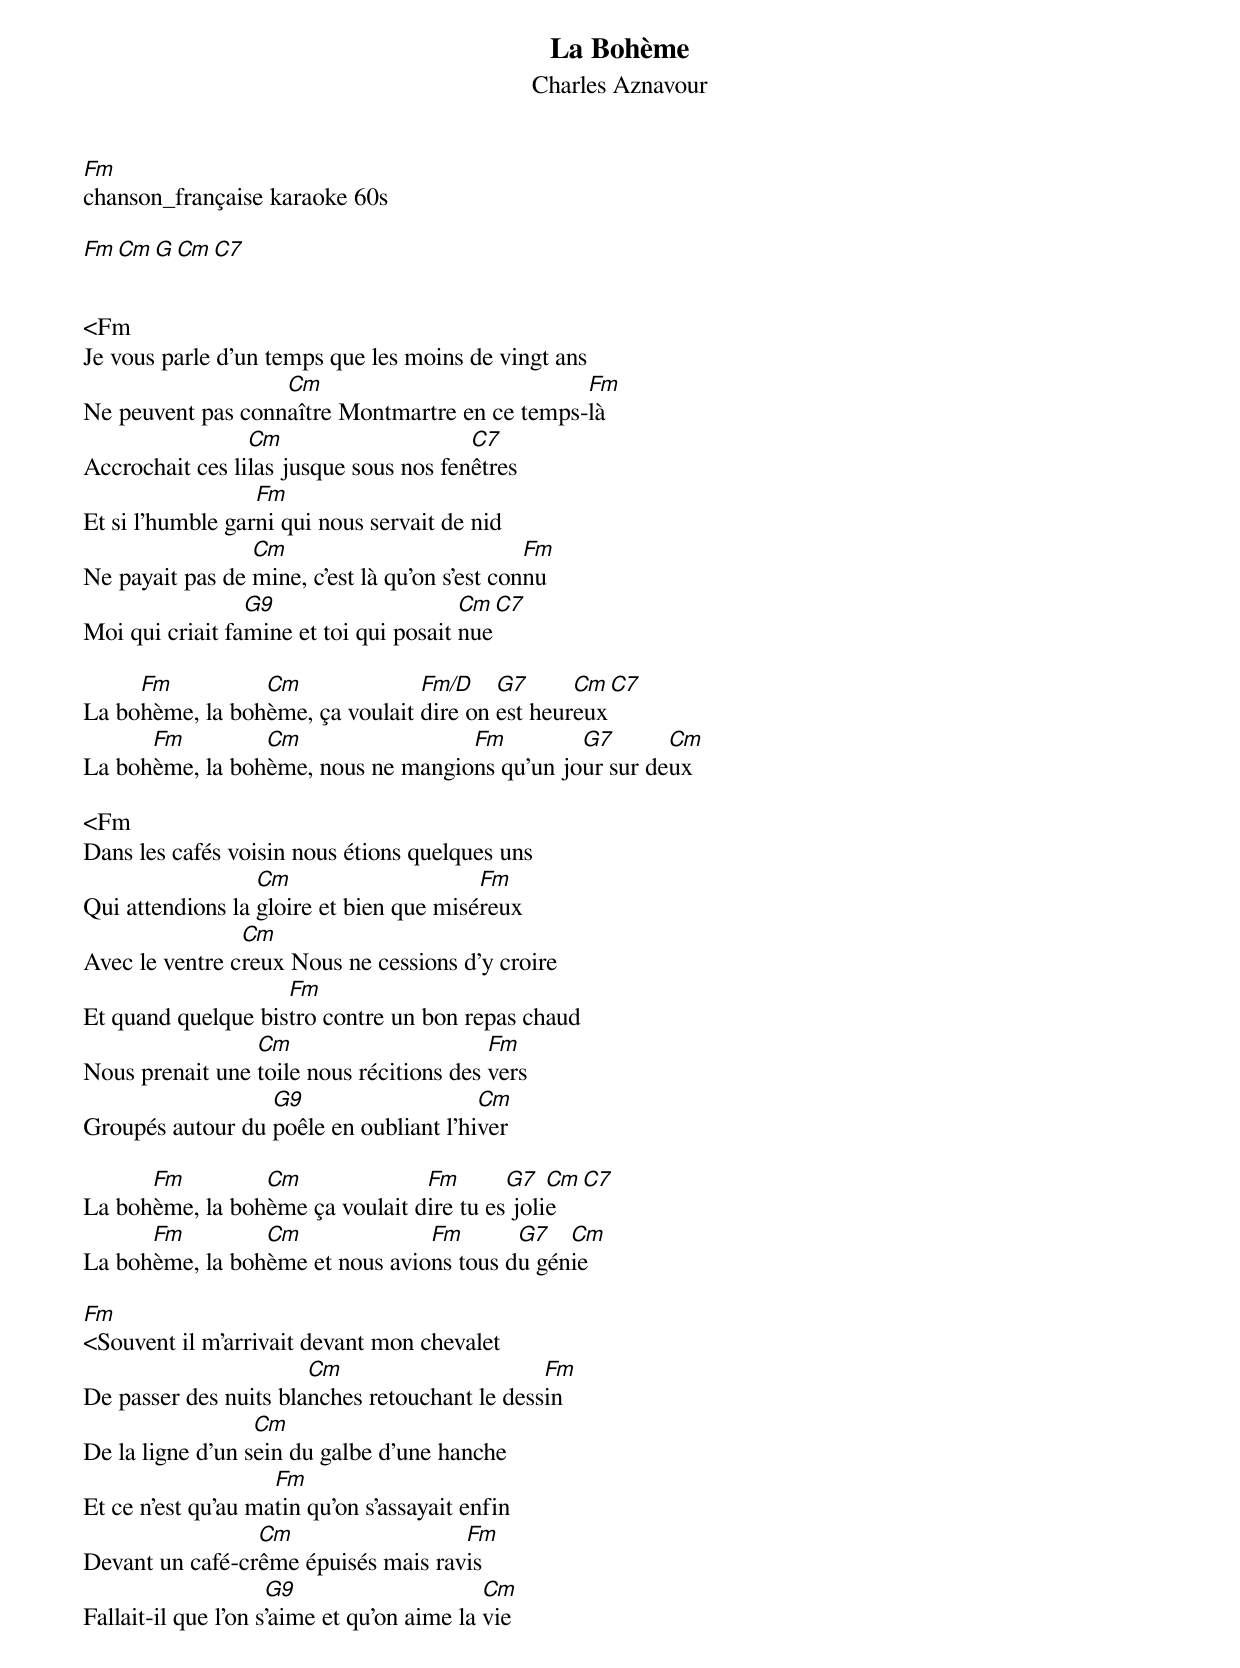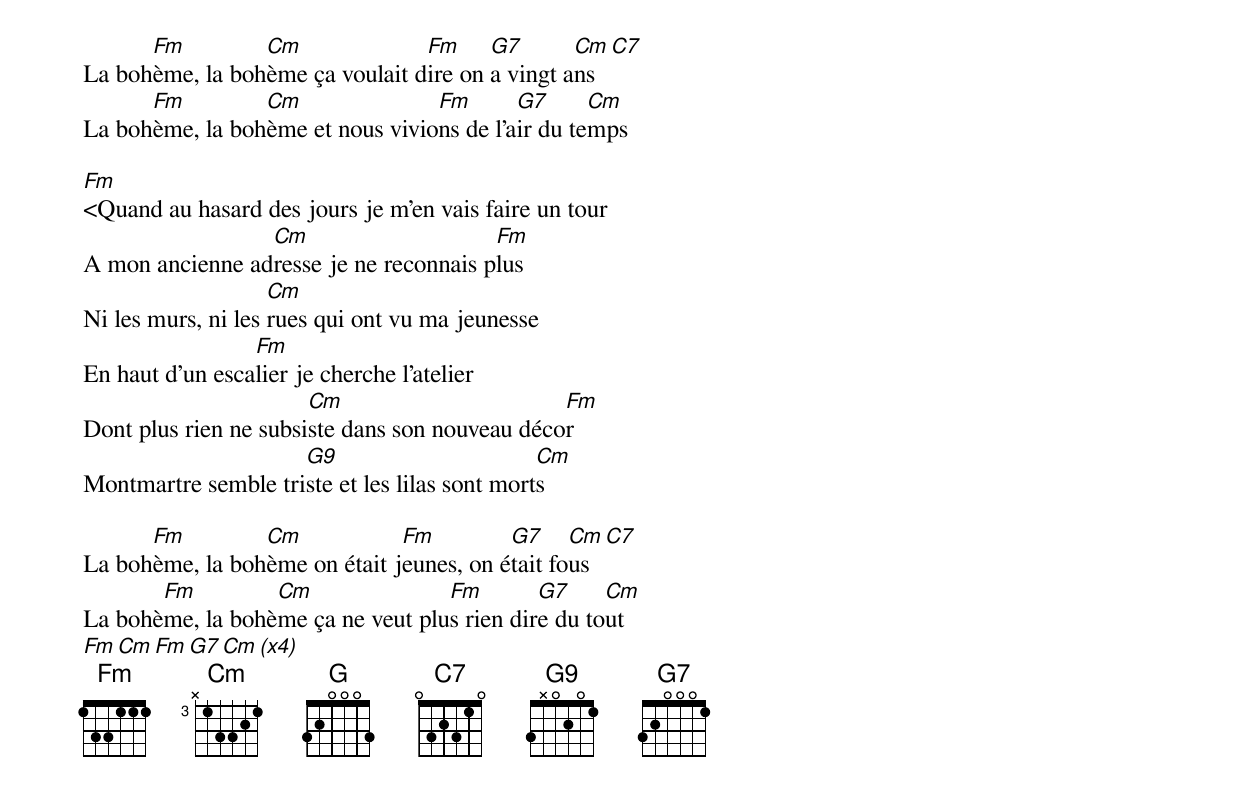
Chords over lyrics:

La Bohème
Charles Aznavour
Fm
chanson_française karaoke 60s

Fm    Cm    G     Cm     C7


<Fm
Je vous parle d'un temps que les moins de vingt ans
                   Cm                           Fm
Ne peuvent pas connaître Montmartre en ce temps-là
                 Cm                     C7
Accrochait ces lilas jusque sous nos fenêtres
                  Fm
Et si l'humble garni qui nous servait de nid
                 Cm                            Fm
Ne payait pas de mine, c'est là qu'on s'est connu
                 G9                     Cm  C7
Moi qui criait famine et toi qui posait nue

     Fm          Cm              Fm/D    G7      Cm  C7
La bohème, la bohème, ça voulait dire on est heureux
      Fm         Cm                 Fm         G7       Cm
La bohème, la bohème, nous ne mangions qu'un jour sur deux

<Fm
Dans les cafés voisin nous étions quelques uns
                  Cm                     Fm
Qui attendions la gloire et bien que miséreux
                Cm
Avec le ventre creux Nous ne cessions d'y croire
                    Fm
Et quand quelque bistro contre un bon repas chaud
                 Cm                       Fm
Nous prenait une toile nous récitions des vers
                  G9                    Cm
Groupés autour du poêle en oubliant l'hiver

      Fm         Cm              Fm       G7   Cm  C7
La bohème, la bohème ça voulait dire tu es jolie
      Fm         Cm              Fm       G7   Cm
La bohème, la bohème et nous avions tous du génie

Fm
<Souvent il m'arrivait devant mon chevalet
                       Cm                      Fm
De passer des nuits blanches retouchant le dessin
                  Cm
De la ligne d'un sein du galbe d'une hanche
                    Fm
Et ce n'est qu'au matin qu'on s'assayait enfin
                 Cm                  Fm
Devant un café-crême épuisés mais ravis
                     G9                     Cm
Fallait-il que l'on s'aime et qu'on aime la vie

      Fm         Cm              Fm     G7       Cm  C7
La bohème, la bohème ça voulait dire on a vingt ans
      Fm         Cm               Fm       G7      Cm
La bohème, la bohème et nous vivions de l'air du temps

Fm
<Quand au hasard des jours je m'en vais faire un tour
                 Cm                     Fm
A mon ancienne adresse je ne reconnais plus
                    Cm
Ni les murs, ni les rues qui ont vu ma jeunesse
                 Fm
En haut d'un escalier je cherche l'atelier
                       Cm                       Fm
Dont plus rien ne subsiste dans son nouveau décor
                     G9                        Cm
Montmartre semble triste et les lilas sont morts

      Fm         Cm            Fm         G7     Cm  C7
La bohème, la bohème on était jeunes, on était fous
       Fm         Cm               Fm        G7     Cm
La bohème, la bohème ça ne veut plus rien dire du tout
Fm      Cm      Fm  G7      Cm (x4)
